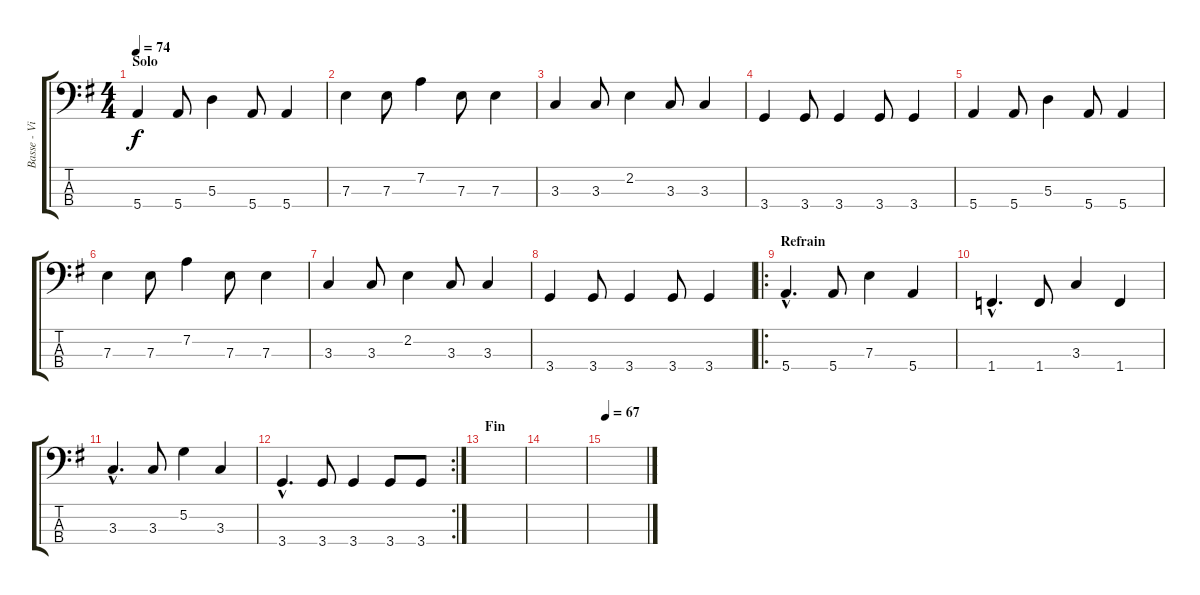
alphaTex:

\track ("Basse - Vincent" "Basse - Vi") {instrument electricbassfinger}
\staff {score tabs}
\tuning (G2 D2 A1 E1) {hide}
\ts (4 4)
\section ("" "Solo")
\tempo 74
\clef f4
\ks g
5.4.4{dy f} 5.4.8 5.3.4 5.4.8 5.4.4 |
7.3.4 7.3.8 7.2.4 7.3.8 7.3.4 |
3.3.4 3.3.8 2.2.4 3.3.8 3.3.4 |
3.4.4 3.4.8 3.4.4 3.4.8 3.4.4 |
5.4.4 5.4.8 5.3.4 5.4.8 5.4.4 |
7.3.4 7.3.8 7.2.4 7.3.8 7.3.4 |
3.3.4 3.3.8 2.2.4 3.3.8 3.3.4 |
3.4.4 3.4.8 3.4.4 3.4.8 3.4.4 |
\ro
\section ("" "Refrain")
5.4{hac}.4{d} 5.4.8 7.3.4 5.4.4 |
1.4{hac}.4{d} 1.4.8 3.3.4 1.4.4 |
3.3{hac}.4{d} 3.3.8 5.2.4 3.3.4 |
\rc 2
3.4{hac}.4{d} 3.4.8 3.4.4 3.4.8 3.4.8 |
\section ("" "Fin")
|
|
\tempo 67
